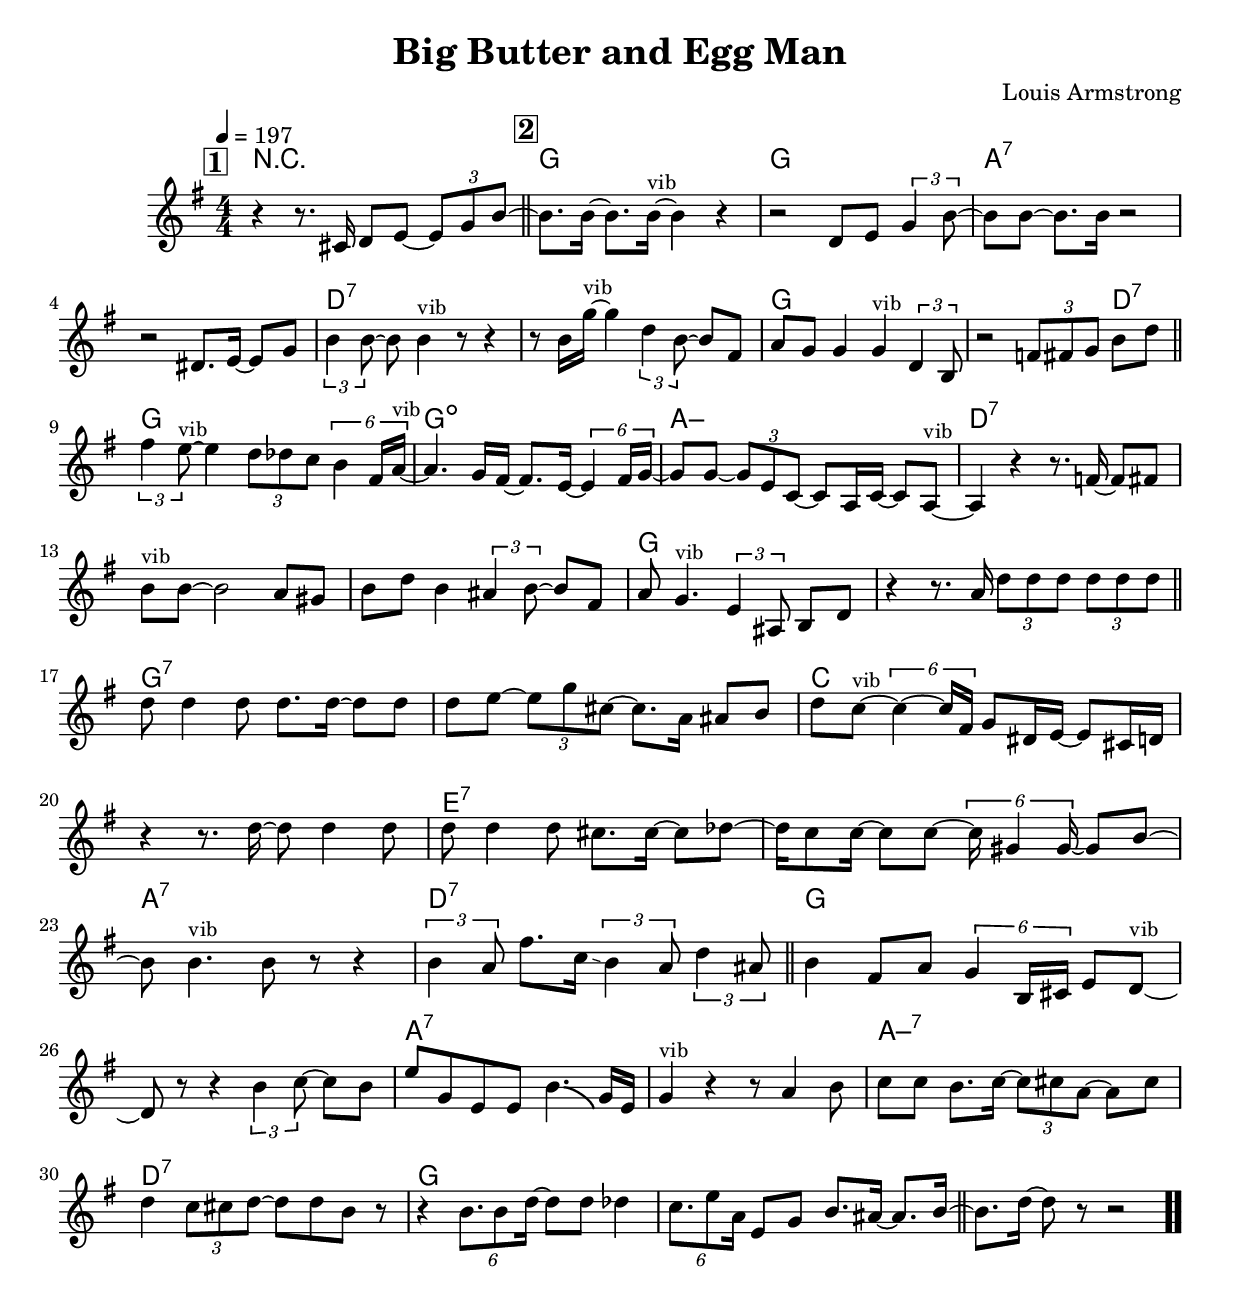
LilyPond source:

\version "2.13.2"

#(ly:set-option 'point-and-click #f)

\header {
  title = "Big Butter and Egg Man"
  composer = "Louis Armstrong"
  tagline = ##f
}
global =
{
    \override Staff.TimeSignature #'style = #'()
    \time 4/4
    \clef "treble"
    \key g \major
    \override Rest #'direction = #'0
    \override MultiMeasureRest #'staff-position = #0
}
\score
{
<<
    \transpose c' c'

    \new ChordNames { \chords {
      \set majorSevenSymbol = \markup { "maj7" }
      \set minorChordModifier = \markup { \char ##x2013 }
      | r1 
      | g1 | g1 | a1:7 | s1 | d1:7 | s1 | g1 | s2. d4:7 
      | g1 | g1:dim | a1:min | d1:7 | s1 | s1 | g1 | s1 
      | g1:7 | s1 | c1 | s1 | e1:7 | s1 | a1:7 | d1:7 
      | g1 | s1 | a1:7 | s1 | a1:min7 | d1:7 | g1 | s1 
      | s1|
      }
      }

    \new Staff
    <<
    \transpose c' c'

    {
      \global
  		%\override Score.MetronomeMark #'transparent = ##t
  		%\override Score.MetronomeMark #'stencil = ##f
  		
  		\override HorizontalBracket #'direction = #UP
  		\override HorizontalBracket #'bracket-flare = #'(0 . 0)
  		
  		\override TextSpanner #'dash-fraction = #1.0
  		\override TextSpanner #'bound-details #'left #'text = \markup{ \concat{\draw-line #'(0 . -1.0) \draw-line #'(1.0 . 0) }}
  		\override TextSpanner #'bound-details #'right #'text = \markup{ \concat{ \draw-line #'(1.0 . 0) \draw-line #'(0 . -1.0) }}
          \set Score.markFormatter = #format-mark-box-numbers


      \tempo 4 = 197
      \set Score.currentBarNumber = #0
     
      \bar "||" \mark \default r4 r8. cis'16 d'8 e'8~ \tuplet 3/2 {e'8 g'8 b'8~} 
      \bar "||" \mark \default b'8. b'16~ b'8. b'16~^\markup{\left-align \small vib} b'4 r4 
      | r2 d'8 e'8 \tuplet 3/2 {g'4 b'8~} 
      | b'8 b'8~ b'8. b'16 r2 
      | r2 dis'8. e'16~ e'8 g'8 
      | \tuplet 3/2 {b'4 b'8~} b'8 b'4^\markup{\left-align \small vib} r8 r4 
      | r8 b'16 g''16~^\markup{\left-align \small vib} g''4 \tuplet 3/2 {d''4 b'8~} b'8 fis'8 
      | a'8 g'8 g'4 g'4^\markup{\left-align \small vib} \tuplet 3/2 {d'4 b8} 
      | r2 \tuplet 3/2 {f'8\glissando  fis'8 g'8} b'8 d''8 
      \bar "||" \tuplet 3/2 {fis''4 e''8~^\markup{\left-align \small vib}} e''4 \tuplet 3/2 {d''8 des''8 c''8} \tuplet 6/4 {b'4 fis'16 a'16~^\markup{\left-align \small vib}} 
      | a'4. g'16 fis'16~ fis'8. e'16~ \tuplet 6/4 {e'4 fis'16\glissando  g'16~} 
      | g'8 g'8~ \tuplet 3/2 {g'8 e'8 c'8~} c'8 a16 c'16~ c'8 a8~^\markup{\left-align \small vib} 
      | a4 r4 r8. f'16~ f'8 fis'8 
      | b'8^\markup{\left-align \small vib} b'8~ b'2 a'8 gis'8 
      | b'8 d''8 b'4 \tuplet 3/2 {ais'4 b'8~} b'8 fis'8 
      | a'8 g'4.^\markup{\left-align \small vib} \tuplet 3/2 {e'4 ais8} b8 d'8 
      | r4 r8. a'16 \tuplet 3/2 {d''8 d''8 d''8} \tuplet 3/2 {d''8 d''8 d''8} 
      \bar "||" d''8 d''4 d''8 d''8. d''16~ d''8 d''8 
      | d''8 e''8~ \tuplet 3/2 {e''8 g''8 cis''8~} cis''8. a'16 ais'8 b'8 
      | d''8 c''8~^\markup{\left-align \small vib} \tuplet 6/4 {c''4~ c''16 fis'16} g'8 dis'16 e'16~ e'8 cis'16 d'16 
      | r4 r8. d''16~ d''8 d''4 d''8 
      | d''8 d''4 d''8 cis''8. cis''16~ cis''8 des''8~ 
      | des''16 c''8 c''16~ c''8 c''8~ \tuplet 6/4 {c''16 gis'4 gis'16~} gis'8 b'8~ 
      | b'8 b'4.^\markup{\left-align \small vib} b'8 r8 r4 
      | \tuplet 3/2 {b'4 a'8} fis''8. c''16\glissando  \tuplet 3/2 {b'4 a'8} \tuplet 3/2 {d''4 ais'8} 
      \bar "||" b'4 fis'8 a'8 \tuplet 6/4 {g'4 b16 cis'16} e'8 d'8~^\markup{\left-align \small vib} 
      | d'8 r8 r4 \tuplet 3/2 {b'4 c''8~} c''8 b'8 
      | e''8 g'8 e'8 e'8 b'4.\bendAfter #-4  g'16 e'16 
      | g'4^\markup{\left-align \small vib} r4 r8 a'4 b'8 
      | c''8 c''8 b'8. c''16~ \tuplet 3/2 {c''8 cis''8 a'8~} a'8 cis''8 
      | d''4 \tuplet 3/2 {c''8 cis''8 d''8~} d''8 d''8 b'8 r8 
      | r4 \tuplet 6/4 {b'8. b'8 d''16~} d''8 d''8 des''4 
      | \tuplet 6/4 {c''8. e''8 a'16} e'8 g'8 b'8. ais'16~ ais'8. b'16~ 
      \bar "||" b'8. d''16~ d''8 r8 r2\bar  ".."
    }
    >>
>>    
}
